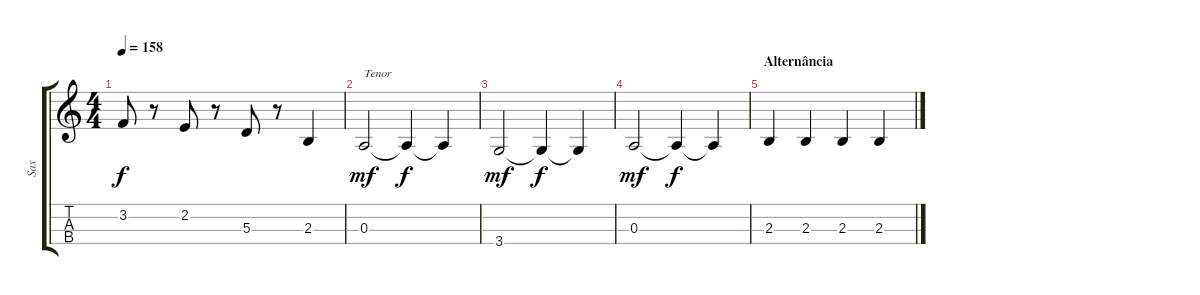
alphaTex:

\track ("Sax" "Sax") {instrument tenorsax}
\staff {score tabs}
\tuning (G4 D4 A3 E3) {hide}
\ts (4 4)
\tempo 158
\clef g2
\ks c
3.2.8{dy f} r.8 2.2.8 r.8 5.3.8 r.8 2.3.4 |
0.3.2{txt "Tenor" dy mf balance 8 instrument tenorsax} 0.3{t}.4{dy f} 0.3{t}.4 |
3.4.2{dy mf} 3.4{t}.4{dy f} 3.4{t}.4 |
0.3.2{dy mf} 0.3{t}.4{dy f} 0.3{t}.4 |
\section ("" "Alternância")
2.3.4{balance 2} 2.3.4{balance 6} 2.3.4{balance 10} 2.3.4{balance 14}
